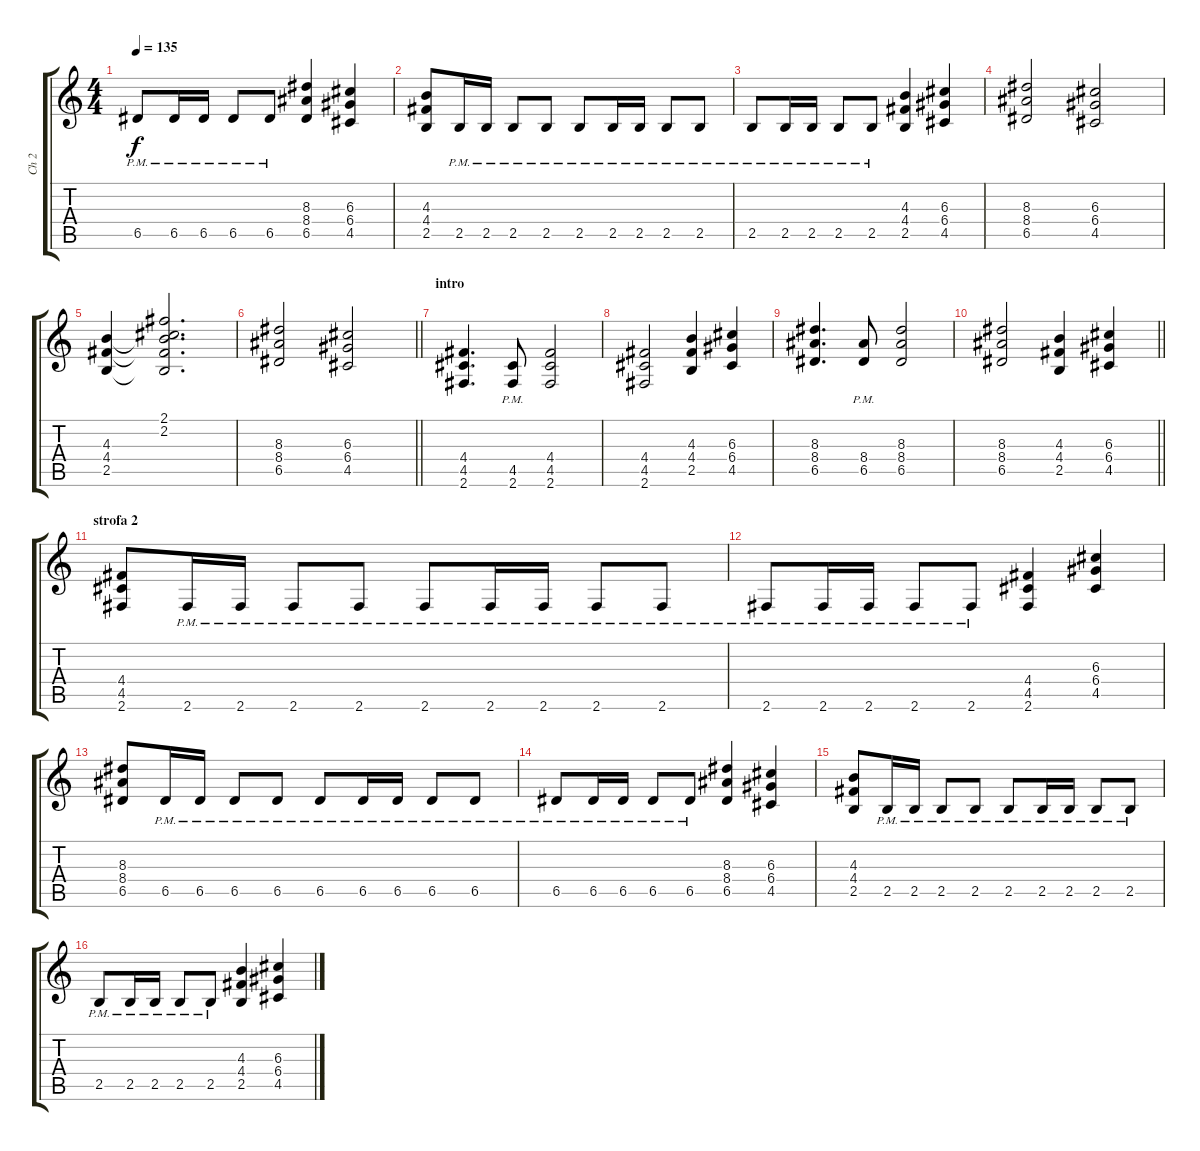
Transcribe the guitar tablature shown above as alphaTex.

\track ("Ch 2 " "Ch 2 ") {instrument distortionguitar}
\staff {score tabs}
\tuning (E4 B3 G3 D3 A2 E2) {hide}
\ts (4 4)
\tempo 135
\clef g2
\ks c
6.5{pm}.8{dy f} 6.5{pm}.16 6.5{pm}.16 6.5{pm}.8 6.5{pm}.8 (8.3 8.4 6.5).4 (6.3 6.4 4.5).4 |
(4.3 4.4 2.5).8 2.5{pm}.16 2.5{pm}.16 2.5{pm}.8 2.5{pm}.8 2.5{pm}.8 2.5{pm}.16 2.5{pm}.16 2.5{pm}.8 2.5{pm}.8 |
2.5{pm}.8 2.5{pm}.16 2.5{pm}.16 2.5{pm}.8 2.5{pm}.8 (4.3 4.4 2.5).4 (6.3 6.4 4.5).4 |
(8.3 8.4 6.5).2 (6.3 6.4 4.5).2 |
(4.3 4.4 2.5).4 (2.1 2.2 4.3{t} 4.4{t} 2.5{t}).2{d} |
\barLineRight lightlight
(8.3 8.4 6.5).2 (6.3 6.4 4.5).2 |
\section ("" "intro")
(4.4 4.5 2.6).4{d volume 14 instrument distortionguitar} (4.5{pm} 2.6{pm}).8 (4.4 4.5 2.6).2 |
(4.4 4.5 2.6).2 (4.3 4.4 2.5).4 (6.3 6.4 4.5).4 |
(8.3 8.4 6.5).4{d} (8.4{pm} 6.5{pm}).8 (8.3 8.4 6.5).2 |
\barLineRight lightlight
(8.3 8.4 6.5).2 (4.3 4.4 2.5).4 (6.3 6.4 4.5).4 |
\section ("" "strofa 2")
(4.4 4.5 2.6).8 2.6{pm}.16 2.6{pm}.16 2.6{pm}.8 2.6{pm}.8 2.6{pm}.8 2.6{pm}.16 2.6{pm}.16 2.6{pm}.8 2.6{pm}.8 |
2.6{pm}.8 2.6{pm}.16 2.6{pm}.16 2.6{pm}.8 2.6{pm}.8 (4.4 4.5 2.6).4 (6.3 6.4 4.5).4 |
(8.3 8.4 6.5).8 6.5{pm}.16 6.5{pm}.16 6.5{pm}.8 6.5{pm}.8 6.5{pm}.8 6.5{pm}.16 6.5{pm}.16 6.5{pm}.8 6.5{pm}.8 |
6.5{pm}.8 6.5{pm}.16 6.5{pm}.16 6.5{pm}.8 6.5{pm}.8 (8.3 8.4 6.5).4 (6.3 6.4 4.5).4 |
(4.3 4.4 2.5).8 2.5{pm}.16 2.5{pm}.16 2.5{pm}.8 2.5{pm}.8 2.5{pm}.8 2.5{pm}.16 2.5{pm}.16 2.5{pm}.8 2.5{pm}.8 |
2.5{pm}.8 2.5{pm}.16 2.5{pm}.16 2.5{pm}.8 2.5{pm}.8 (4.3 4.4 2.5).4 (6.3 6.4 4.5).4
